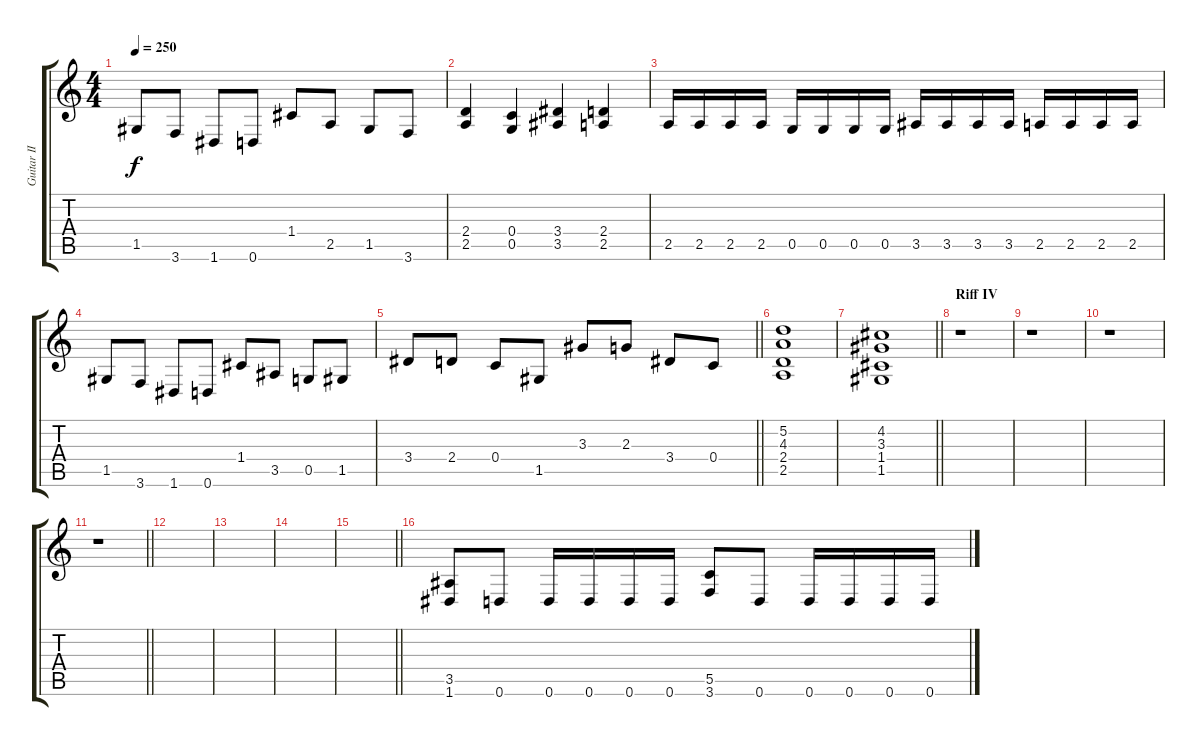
\track ("Guitar II" "Guitar II") {instrument distortionguitar}
\staff {score tabs}
\tuning (D4 A3 F3 C3 G2 D2) {hide}
\ts (4 4)
\tempo 250
\clef g2
\ks c
1.5.8{dy f} 3.6.8 1.6.8 0.6.8 1.4.8 2.5.8 1.5.8 3.6.8 |
(2.4 2.5).4 (0.4 0.5).4 (3.4 3.5).4 (2.4 2.5).4 |
2.5.16 2.5.16 2.5.16 2.5.16 0.5.16 0.5.16 0.5.16 0.5.16 3.5.16 3.5.16 3.5.16 3.5.16 2.5.16 2.5.16 2.5.16 2.5.16 |
1.5.8 3.6.8 1.6.8 0.6.8 1.4.8 3.5.8 0.5.8 1.5.8 |
\barLineRight lightlight
3.4.8 2.4.8 0.4.8 1.5.8 3.3.8 2.3.8 3.4.8 0.4.8 |
\section ("" "")
(5.2 4.3 2.4 2.5).1 |
\barLineRight lightlight
(4.2 3.3 1.4 1.5).1 |
\section ("" "Riff IV")
r.1 |
r.1 |
r.1 |
\barLineRight lightlight
r.1 |
|
|
|
\barLineRight lightlight
|
(3.5 1.6).8 0.6.8 0.6.16 0.6.16 0.6.16 0.6.16 (5.5 3.6).8 0.6.8 0.6.16 0.6.16 0.6.16 0.6.16
